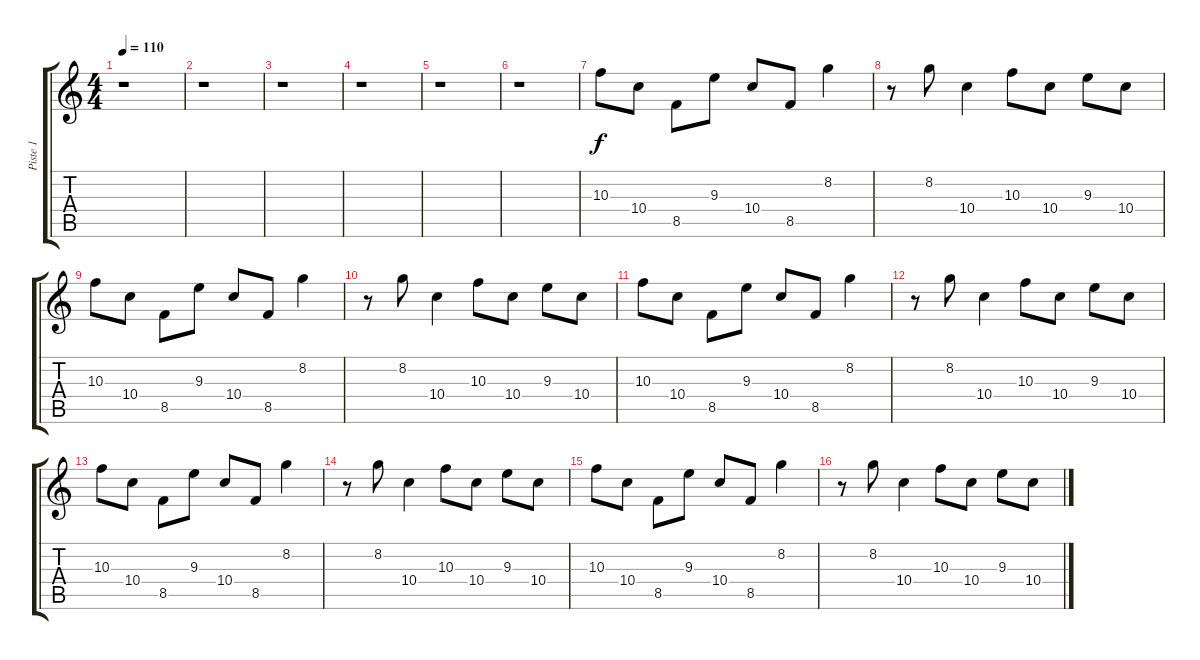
\track ("Piste 1" "Piste 1") {instrument overdrivenguitar}
\staff {score tabs}
\tuning (E4 B3 G3 D3 A2 D2) {hide}
\ts (4 4)
\tempo 110
\clef g2
\ks c
r.1{dy f} |
r.1 |
r.1 |
r.1 |
r.1 |
r.1 |
10.3.8{balance 13 instrument electricguitarclean} 10.4.8 8.5.8 9.3.8 10.4.8 8.5.8 8.2.4 |
r.8 8.2.8 10.4.4 10.3.8 10.4.8 9.3.8 10.4.8 |
10.3.8 10.4.8 8.5.8 9.3.8 10.4.8 8.5.8 8.2.4 |
r.8 8.2.8 10.4.4 10.3.8 10.4.8 9.3.8 10.4.8 |
10.3.8 10.4.8 8.5.8 9.3.8 10.4.8 8.5.8 8.2.4 |
r.8 8.2.8 10.4.4 10.3.8 10.4.8 9.3.8 10.4.8 |
10.3.8 10.4.8 8.5.8 9.3.8 10.4.8 8.5.8 8.2.4 |
r.8 8.2.8 10.4.4 10.3.8 10.4.8 9.3.8 10.4.8 |
10.3.8 10.4.8 8.5.8 9.3.8 10.4.8 8.5.8 8.2.4 |
r.8 8.2.8 10.4.4 10.3.8 10.4.8 9.3.8 10.4.8
